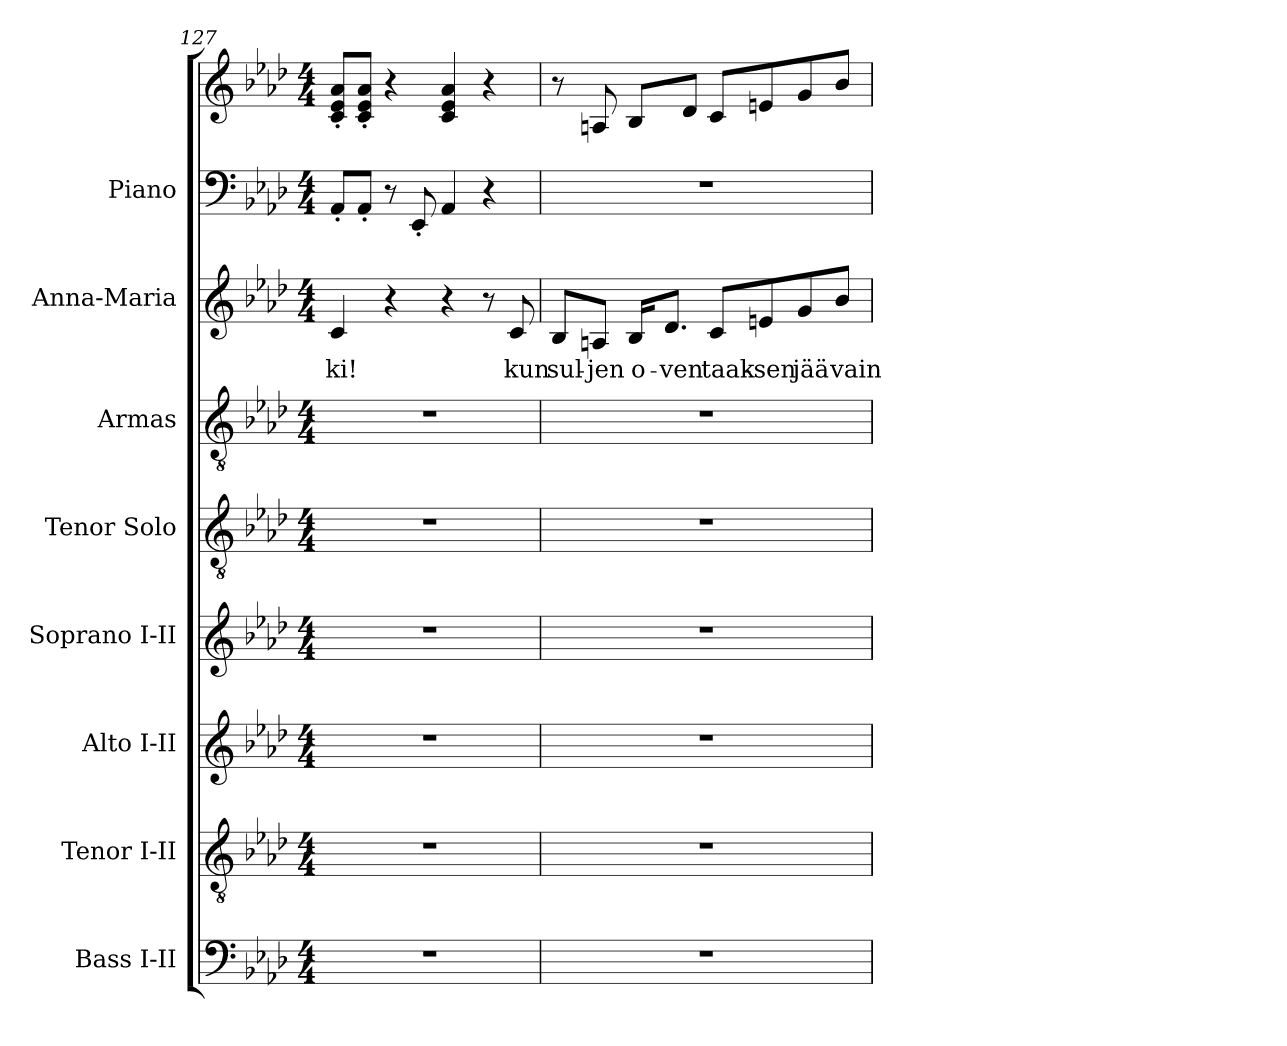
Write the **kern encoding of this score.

**kern	**kern	**kern	**kern	**kern	**kern	**kern	**text	**kern	**kern
*part8	*part7	*part6	*part5	*part4	*part3	*part2	*part2	*part1	*part1
*staff9	*staff8	*staff7	*staff6	*staff5	*staff4	*staff3	*staff3	*staff2	*staff1
*I"Bass I-II	*I"Tenor I-II	*I"Alto I-II	*I"Soprano I-II	*I"Tenor Solo	*I"Armas	*I"Anna-Maria	*	*I"Piano	*
*I'B.	*I'T.	*I'A.	*I'S.	*I'T. Solo	*I'Armas	*I'A-M	*	*I'Pno.	*
*clefF4	*clefGv2	*clefG2	*clefG2	*clefGv2	*clefGv2	*clefG2	*	*clefF4	*clefG2
*	*ITrd7c12	*	*	*ITrd7c12	*ITrd7c12	*	*	*	*
*k[b-e-a-d-]	*k[b-e-a-d-]	*k[b-e-a-d-]	*k[b-e-a-d-]	*k[b-e-a-d-]	*k[b-e-a-d-]	*k[b-e-a-d-]	*	*k[b-e-a-d-]	*k[b-e-a-d-]
*A-:	*A-:	*A-:	*A-:	*A-:	*A-:	*A-:	*	*A-:	*A-:
*M4/4	*M4/4	*M4/4	*M4/4	*M4/4	*M4/4	*M4/4	*	*M4/4	*M4/4
=127	=127	=127	=127	=127	=127	=127	=127	=127	=127
!	!	!	!	!	!	!	!LO:LY:b:color=#000000	!	!
1r	1r	1r	1r	1r	1r	4ci/	-ki!	8AA-'i/L	8ci/' 8e-i' 8a-i'L
.	.	.	.	.	.	.	.	8AA-'i/J	8ci/' 8e-i' 8a-i'J
.	.	.	.	.	.	4r	.	8r	4r
.	.	.	.	.	.	.	.	8EE-'i/	.
.	.	.	.	.	.	4r	.	4AA-i/	4ci/ 4e-i 4a-i
.	.	.	.	.	.	8r	.	4r	4r
!	!	!	!	!	!	!	!LO:LY:b:color=#000000	!	!
.	.	.	.	.	.	8ci/	kun	.	.
!!LO:LB:g=z
=128	=128	=128	=128	=128	=128	=128	=128	=128	=128
!	!	!	!	!	!	!	!LO:LY:b:color=#000000	!	!
1r	1r	1r	1r	1r	1r	8B-i/L	sul-	1r	8r
!	!	!	!	!	!	!	!LO:LY:b:color=#000000	!	!
.	.	.	.	.	.	8Ani/J	-jen	.	8Ani/
!	!	!	!	!	!	!	!LO:LY:b:color=#000000	!	!
.	.	.	.	.	.	16B-i/KL	o-	.	8B-i/L
!	!	!	!	!	!	!	!LO:LY:b:color=#000000	!	!
.	.	.	.	.	.	8.d-i/J	-ven	.	.
.	.	.	.	.	.	.	.	.	8d-i/J
!	!	!	!	!	!	!	!LO:LY:b:color=#000000	!	!
.	.	.	.	.	.	8ci/L	taak-	.	8ci/L
!	!	!	!	!	!	!	!LO:LY:b:color=#000000	!	!
.	.	.	.	.	.	8eni/	-sen	.	8eni/
!	!	!	!	!	!	!	!LO:LY:b:color=#000000	!	!
.	.	.	.	.	.	8gi/	jää	.	8gi/
!	!	!	!	!	!	!	!LO:LY:b:color=#000000	!	!
.	.	.	.	.	.	8b-i/J	vain	.	8b-i/J
=	=	=	=	=	=	=	=	=	=
*-	*-	*-	*-	*-	*-	*-	*-	*-	*-
